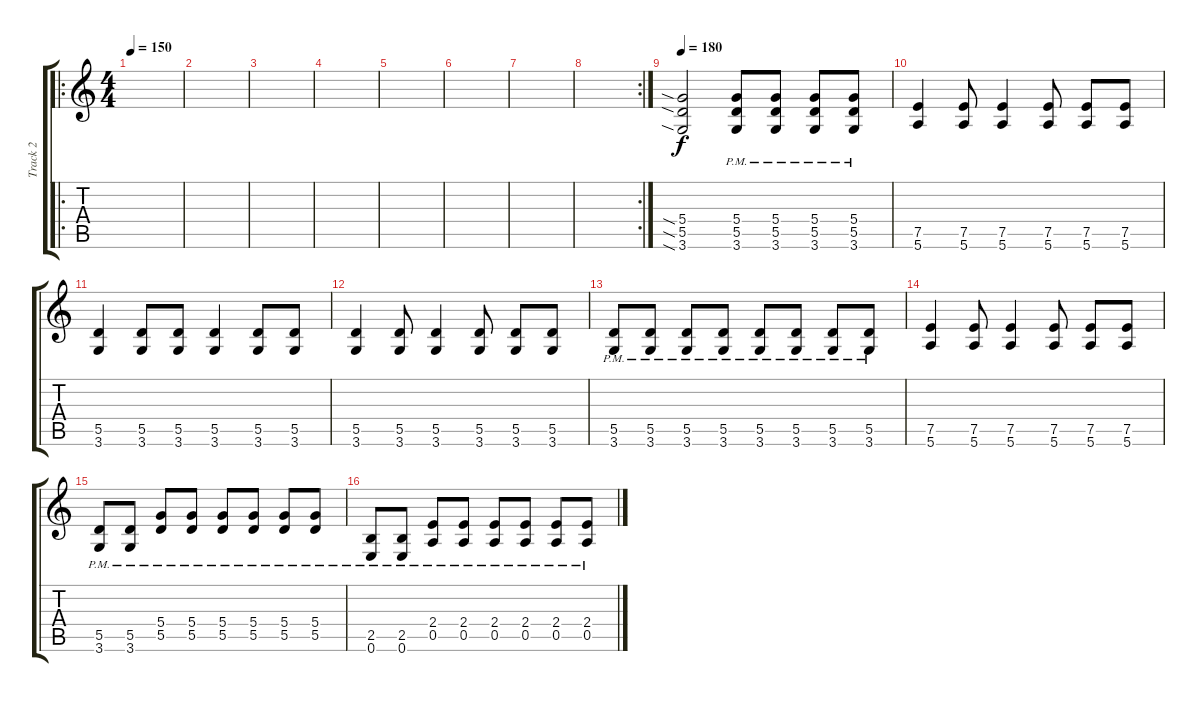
\track ("Track 2" "Track 2") {instrument distortionguitar}
\staff {score tabs}
\tuning (E4 B3 G3 D3 A2 E2) {hide}
\ro
\ts (4 4)
\tempo 150
\clef g2
\ks c
|
|
|
|
|
|
|
\rc 2
|
\tempo 180
(5.4{sia} 5.5{sia} 3.6{sia}).2 (5.4{pm} 5.5{pm} 3.6{pm}).8 (5.4{pm} 5.5{pm} 3.6{pm}).8 (5.4{pm} 5.5{pm} 3.6{pm}).8 (5.4{pm} 5.5{pm} 3.6{pm}).8 |
(7.5 5.6).4 (7.5 5.6).8 (7.5 5.6).4 (7.5 5.6).8 (7.5 5.6).8 (7.5 5.6).8 |
(5.5 3.6).4 (5.5 3.6).8 (5.5 3.6).8 (5.5 3.6).4 (5.5 3.6).8 (5.5 3.6).8 |
(5.5 3.6).4 (5.5 3.6).8 (5.5 3.6).4 (5.5 3.6).8 (5.5 3.6).8 (5.5 3.6).8 |
(5.5{pm} 3.6{pm}).8 (5.5{pm} 3.6{pm}).8 (5.5{pm} 3.6{pm}).8 (5.5{pm} 3.6{pm}).8 (5.5{pm} 3.6{pm}).8 (5.5{pm} 3.6{pm}).8 (5.5{pm} 3.6{pm}).8 (5.5{pm} 3.6{pm}).8 |
(7.5 5.6).4 (7.5 5.6).8 (7.5 5.6).4 (7.5 5.6).8 (7.5 5.6).8 (7.5 5.6).8 |
(5.5{pm} 3.6{pm}).8 (5.5{pm} 3.6{pm}).8 (5.4{pm} 5.5{pm}).8 (5.4{pm} 5.5{pm}).8 (5.4{pm} 5.5{pm}).8 (5.4{pm} 5.5{pm}).8 (5.4{pm} 5.5{pm}).8 (5.4{pm} 5.5{pm}).8 |
(2.5{pm} 0.6{pm}).8 (2.5{pm} 0.6{pm}).8 (2.4 0.5{pm}).8 (2.4 0.5{pm}).8 (2.4 0.5{pm}).8 (2.4 0.5{pm}).8 (2.4 0.5{pm}).8 (2.4 0.5{pm}).8
